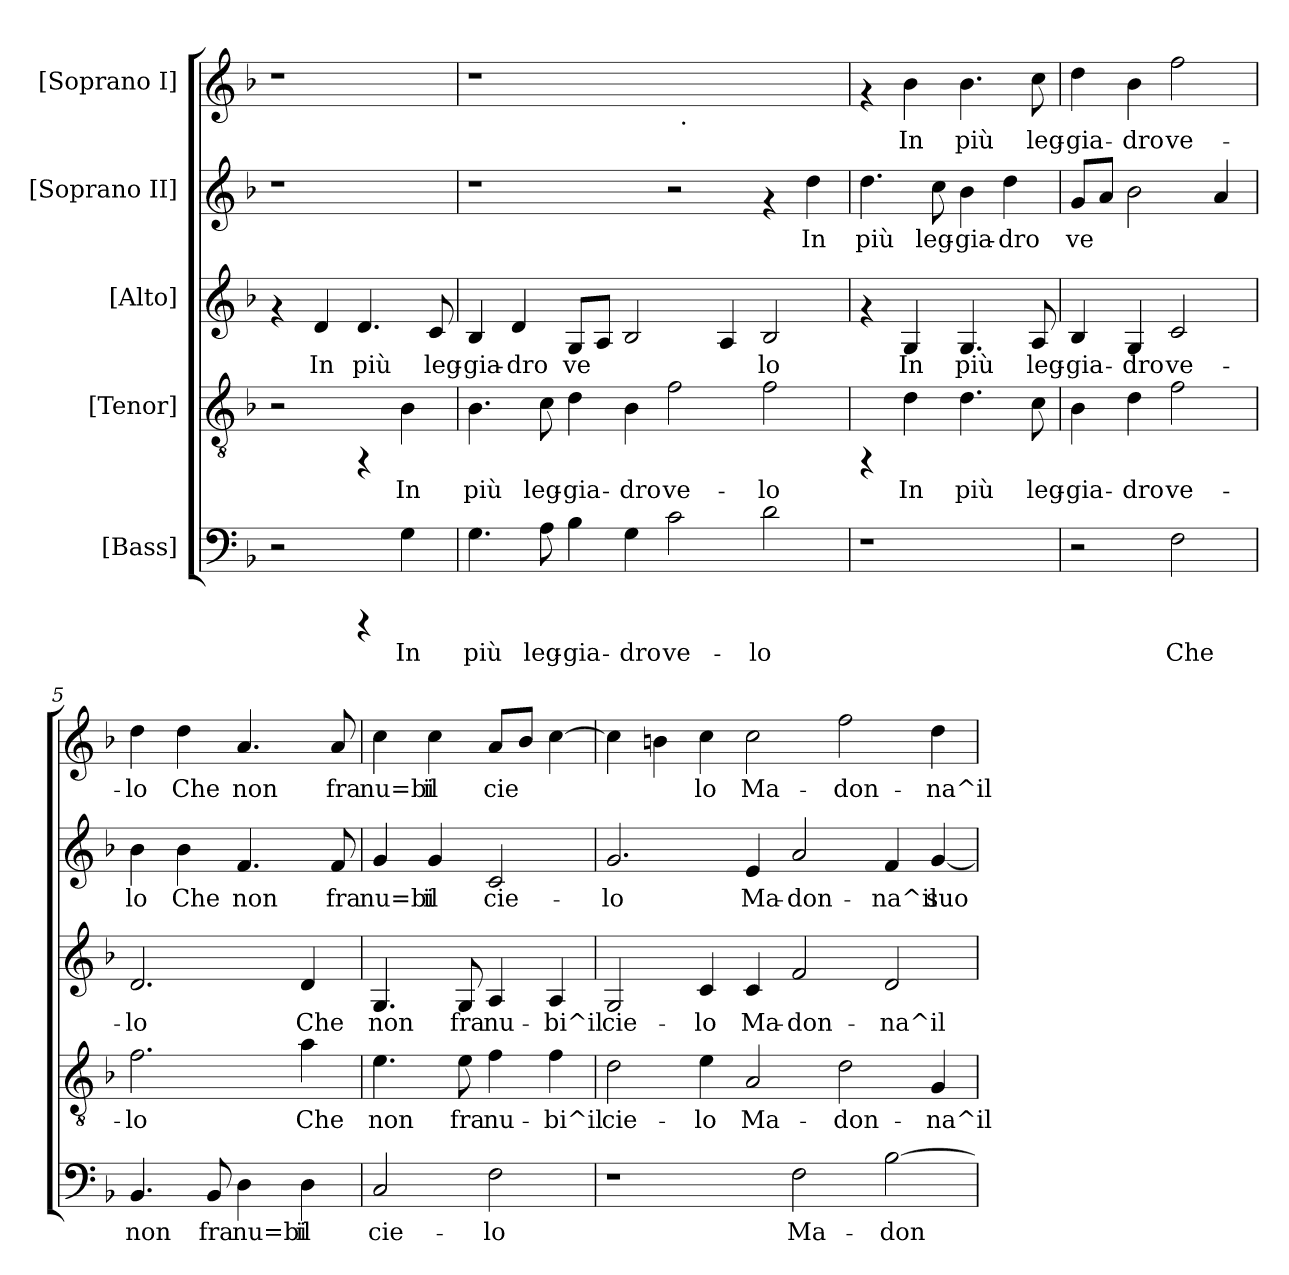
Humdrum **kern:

**kern	**text	**kern	**text	**kern	**text	**kern	**text	**kern	**text
*part5	*part5	*part4	*part4	*part3	*part3	*part2	*part2	*part1	*part1
*staff5	*staff5	*staff4	*staff4	*staff3	*staff3	*staff2	*staff2	*staff1	*staff1
*I"[Bass]	*	*I"[Tenor]	*	*I"[Alto]	*	*I"[Soprano II]	*	*I"[Soprano I]	*
!!LO:PB:g=z
*stria5	*	*stria5	*	*stria5	*	*stria5	*	*stria5	*
*clefF4	*	*clefGv2	*	*clefG2	*	*clefG2	*	*clefG2	*
*k[b-]	*	*k[b-]	*	*k[b-]	*	*k[b-]	*	*k[b-]	*
*F:	*	*F:	*	*F:	*	*F:	*	*F:	*
=1	=1	=1	=1	=1	=1	=1	=1	=1	=1
2r	.	2r	.	4rf	.	1r	.	1r	.
!	!	!	!	!	!LO:LY:b:cj	!	!	!	!
.	.	.	.	4d/	In	.	.	.	.
!	!	!	!	!	!LO:LY:b:cj	!	!	!	!
4rCCC	.	4rFF	.	4.d/	più	.	.	.	.
!	!LO:LY:b:cj	!	!LO:LY:b:cj	!	!	!	!	!	!
4G\	In	4B-\	In	.	.	.	.	.	.
!	!	!	!	!	!LO:LY:b:cj	!	!	!	!
.	.	.	.	8c/	leg-	.	.	.	.
=2	=2	=2	=2	=2	=2	=2	=2	=2	=2
!	!LO:LY:b:cj	!	!LO:LY:b:cj	!	!LO:LY:b:cj	!	!	!	!
4.G\	più	4.B-\	più	4B-/	-gia-	1r	.	1r	.
!	!	!	!	!	!LO:LY:b:cj	!	!	!	!
.	.	.	.	4d/	-dro	.	.	.	.
!	!LO:LY:b:cj	!	!LO:LY:b:cj	!	!	!	!	!	!
8A\	leg-	8c\	leg-	.	.	.	.	.	.
!	!LO:LY:b:cj	!	!LO:LY:b:cj	!	!LO:LY:b:cj	!	!	!	!
4B-\	-gia-	4d\	-gia-	8G/L	ve-	.	.	.	.
!	!	!	!	!	!LO:LY:b:cj	!	!	!	!
.	.	.	.	8A/J	--	.	.	.	.
!	!LO:LY:b:cj	!	!LO:LY:b:cj	!	!LO:LY:b:cj	!	!	!	!
4G\	-dro	4B-\	-dro	2B-/	--	.	.	.	.
!	!LO:LY:b:cj	!	!LO:LY:b:cj	!	!	!	!	!	!
2c\	ve-	2f\	ve-	.	.	2r	.	32ryy	.
!	!	!	!	!	!	!	!	!LO:TX:b:t=.	!
.	.	.	.	.	.	.	.	32%31ryy	.
!	!	!	!	!	!LO:LY:b:cj	!	!	!	!
.	.	.	.	4A/	--	.	.	.	.
!	!LO:LY:b:cj	!	!LO:LY:b:cj	!	!LO:LY:b:cj	!	!	!	!
2d\	-lo	2f\	-lo	2B-/	-lo	4rf	.	.	.
!	!	!	!	!	!	!	!LO:LY:b:cj	!	!
.	.	.	.	.	.	4dd\	In	.	.
=3	=3	=3	=3	=3	=3	=3	=3	=3	=3
!	!	!	!	!	!	!	!LO:LY:b:cj	!	!
1r	.	4rFF	.	4rf	.	4.dd\	più	4rf	.
!	!	!	!LO:LY:b:cj	!	!LO:LY:b:cj	!	!	!	!LO:LY:b:cj
.	.	4d\	In	4G/	In	.	.	4b-\	In
!	!	!	!	!	!	!	!LO:LY:b:cj	!	!
.	.	.	.	.	.	8cc\	leg-	.	.
!	!	!	!LO:LY:b:cj	!	!LO:LY:b:cj	!	!LO:LY:b:cj	!	!LO:LY:b:cj
.	.	4.d\	più	4.G/	più	4b-\	-gia-	4.b-\	più
!	!	!	!	!	!	!	!LO:LY:b:cj	!	!
.	.	.	.	.	.	4dd\	-dro	.	.
!	!	!	!LO:LY:b:cj	!	!LO:LY:b:cj	!	!	!	!LO:LY:b:cj
.	.	8c\	leg-	8A/	leg-	.	.	8cc\	leg-
=4	=4	=4	=4	=4	=4	=4	=4	=4	=4
!	!	!	!LO:LY:b:cj	!	!LO:LY:b:cj	!	!LO:LY:b:cj	!	!LO:LY:b:cj
2r	.	4B-\	-gia-	4B-/	-gia-	8g/L	ve-	4dd\	-gia-
!	!	!	!	!	!	!	!LO:LY:b:cj	!	!
.	.	.	.	.	.	8a/J	--	.	.
!	!	!	!LO:LY:b:cj	!	!LO:LY:b:cj	!	!LO:LY:b:cj	!	!LO:LY:b:cj
.	.	4d\	-dro	4G/	-dro	2b-\	--	4b-\	-dro
!	!LO:LY:b:cj	!	!LO:LY:b:cj	!	!LO:LY:b:cj	!	!	!	!LO:LY:b:cj
2F\	Che	2f\	ve-	2c/	ve-	.	.	2ff\	ve-
!	!	!	!	!	!	!	!LO:LY:b:cj	!	!
.	.	.	.	.	.	4a/	--	.	.
!!LO:PB:g=z
=5	=5	=5	=5	=5	=5	=5	=5	=5	=5
!	!LO:LY:b:cj	!	!LO:LY:b:cj	!	!LO:LY:b:cj	!	!LO:LY:b:cj	!	!LO:LY:b:cj
4.BB-/	non	2.f\	-lo	2.d/	-lo	4b-\	-lo	4dd\	-lo
!	!	!	!	!	!	!	!LO:LY:b:cj	!	!LO:LY:b:cj
.	.	.	.	.	.	4b-\	Che	4dd\	Che
!	!LO:LY:b:cj	!	!	!	!	!	!	!	!
8BB-/	fra	.	.	.	.	.	.	.	.
!	!LO:LY:b:cj	!	!	!	!	!	!LO:LY:b:cj	!	!LO:LY:b:cj
4D\	nu=bi	.	.	.	.	4.f/	non	4.a/	non
!	!LO:LY:b:cj	!	!LO:LY:b:cj	!	!LO:LY:b:cj	!	!	!	!
4D\	il	4a\	Che	4d/	Che	.	.	.	.
!	!	!	!	!	!	!	!LO:LY:b:cj	!	!LO:LY:b:cj
.	.	.	.	.	.	8f/	fra	8a/	fra
=6	=6	=6	=6	=6	=6	=6	=6	=6	=6
!	!LO:LY:b:cj	!	!LO:LY:b:cj	!	!LO:LY:b:cj	!	!LO:LY:b:cj	!	!LO:LY:b:cj
2C/	cie-	4.e\	non	4.G/	non	4g/	nu=bi	4cc\	nu=bi
!	!	!	!	!	!	!	!LO:LY:b:cj	!	!LO:LY:b:cj
.	.	.	.	.	.	4g/	il	4cc\	il
!	!	!	!LO:LY:b:cj	!	!LO:LY:b:cj	!	!	!	!
.	.	8e\	fra	8G/	fra	.	.	.	.
!	!LO:LY:b:cj	!	!LO:LY:b:cj	!	!LO:LY:b:cj	!	!LO:LY:b:cj	!	!LO:LY:b:cj
2F\	-lo	4f\	nu-	4A/	nu-	2c/	cie-	8a/L	cie-
!	!	!	!	!	!	!	!	!	!LO:LY:b:cj
.	.	.	.	.	.	.	.	8b-/J	--
!	!	!	!LO:LY:b:cj	!	!LO:LY:b:cj	!	!	!	!LO:LY:b:cj
.	.	4f\	-bi^il	4A/	-bi^il	.	.	[>4cc\	--
=7	=7	=7	=7	=7	=7	=7	=7	=7	=7
!	!	!	!LO:LY:b:cj	!	!LO:LY:b:cj	!	!LO:LY:b:cj	!	!LO:LY:b:cj
1r	.	2d\	cie-	2G/	cie-	2.g/	-lo	4cc\]	--
!	!	!	!	!	!	!	!	!	!LO:LY:b:cj
.	.	.	.	.	.	.	.	4bn\	--
!	!	!	!LO:LY:b:cj	!	!LO:LY:b:cj	!	!	!	!LO:LY:b:cj
.	.	4e\	-lo	4c/	-lo	.	.	4cc\	-lo
!	!	!	!LO:LY:b:cj	!	!LO:LY:b:cj	!	!LO:LY:b:cj	!	!LO:LY:b:cj
.	.	2A/	Ma-	4c/	Ma-	4e/	Ma-	2cc\	Ma-
!	!LO:LY:b:cj	!	!	!	!LO:LY:b:cj	!	!LO:LY:b:cj	!	!
2F\	Ma-	.	.	2f/	-don-	2a/	-don-	.	.
!	!	!	!LO:LY:b:cj	!	!	!	!	!	!LO:LY:b:cj
.	.	2d\	-don-	.	.	.	.	2ff\	-don-
!	!LO:LY:b:cj	!	!	!	!LO:LY:b:cj	!	!LO:LY:b:cj	!	!
[>2B-\	-don-	.	.	2d/	-na^il	4f/	-na^il	.	.
!	!	!	!LO:LY:b:cj	!	!	!	!LO:LY:b:cj	!	!LO:LY:b:cj
.	.	4G/	-na^il	.	.	[<4g/	suo	4dd\	-na^il
=	=	=	=	=	=	=	=	=	=
*-	*-	*-	*-	*-	*-	*-	*-	*-	*-
